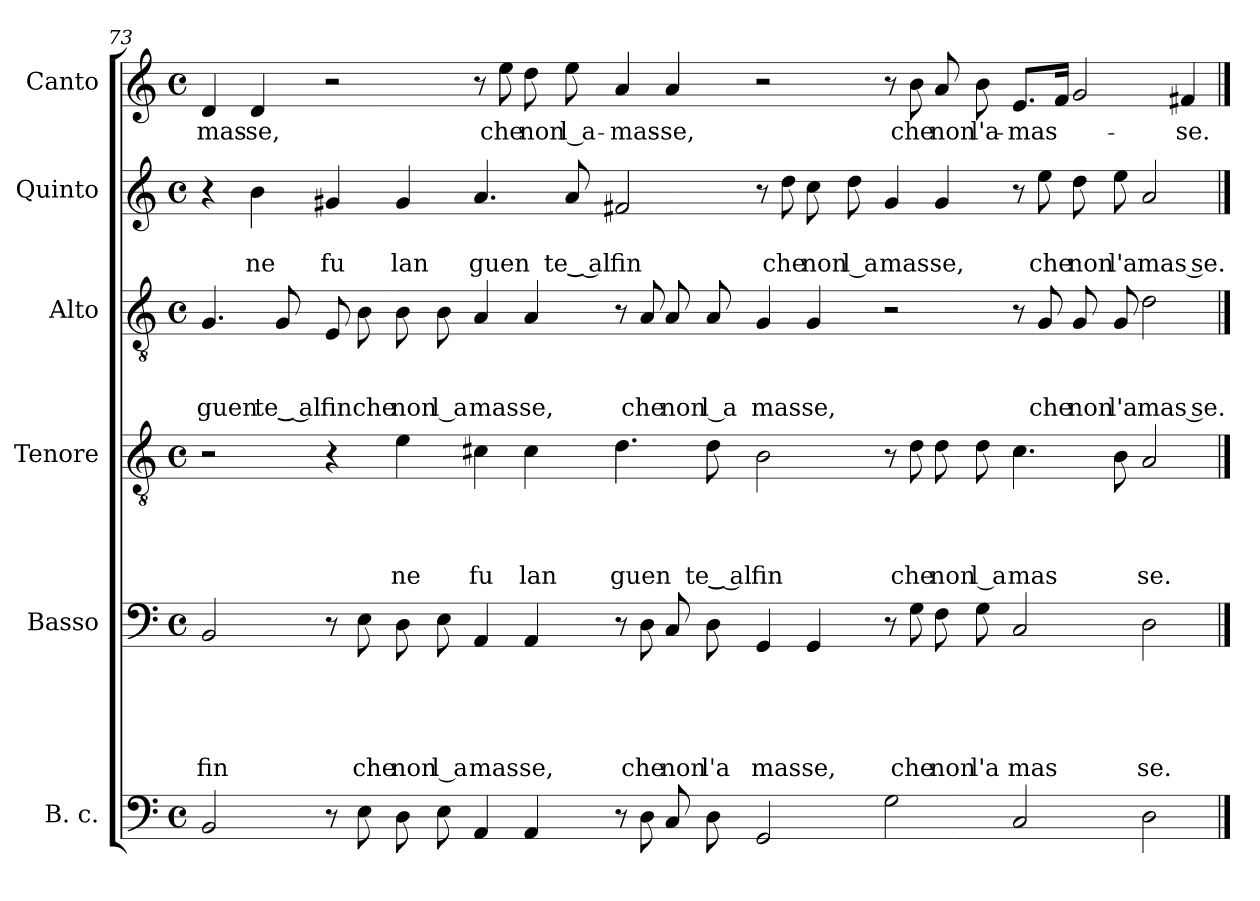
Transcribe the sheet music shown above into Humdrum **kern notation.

**kern	**kern	**text	**text	**text	**text	**text	**kern	**text	**text	**text	**text	**kern	**text	**text	**text	**kern	**text	**text	**kern	**text
*part6	*part5	*part5	*part5	*part5	*part5	*part5	*part4	*part4	*part4	*part4	*part4	*part3	*part3	*part3	*part3	*part2	*part2	*part2	*part1	*part1
*staff6	*staff5	*staff5	*staff5	*staff5	*staff5	*staff5	*staff4	*staff4	*staff4	*staff4	*staff4	*staff3	*staff3	*staff3	*staff3	*staff2	*staff2	*staff2	*staff1	*staff1
*I"B. c.	*I"Basso	*	*	*	*	*	*I"Tenore	*	*	*	*	*I"Alto	*	*	*	*I"Quinto	*	*	*I"Canto	*
!!LO:LB:g=z
*clefF4	*clefF4	*	*	*	*	*	*clefGv2	*	*	*	*	*clefGv2	*	*	*	*clefG2	*	*	*clefG2	*
*k[]	*k[]	*	*	*	*	*	*k[]	*	*	*	*	*k[]	*	*	*	*k[]	*	*	*k[]	*
*C:	*C:	*	*	*	*	*	*C:	*	*	*	*	*C:	*	*	*	*C:	*	*	*C:	*
*M4/4	*M4/4	*	*	*	*	*	*M4/4	*	*	*	*	*M4/4	*	*	*	*M4/4	*	*	*M4/4	*
*met(c)	*met(c)	*	*	*	*	*	*met(c)	*	*	*	*	*met(c)	*	*	*	*met(c)	*	*	*met(c)	*
=73	=73	=73	=73	=73	=73	=73	=73	=73	=73	=73	=73	=73	=73	=73	=73	=73	=73	=73	=73	=73
!	!	!	!	!	!	!LO:LY:b	!	!	!	!	!	!	!	!	!LO:LY:b	!	!	!	!	!LO:LY:b
2BB/	2BB/	.	.	.	.	fin	2r	.	.	.	.	4.G/	.	.	-guen	4r	.	.	4d/	mas-
!	!	!	!	!	!	!	!	!	!	!	!	!	!	!	!	!	!	!LO:LY:b	!	!LO:LY:b
.	.	.	.	.	.	.	.	.	.	.	.	.	.	.	.	4b\	.	ne	4d/	-se,
!	!	!	!	!	!	!	!	!	!	!	!	!	!	!	!LO:LY:b:rj	!	!	!	!	!
.	.	.	.	.	.	.	.	.	.	.	.	8G/	.	.	te‿ al	.	.	.	.	.
!	!	!	!	!	!	!	!	!	!	!	!	!	!	!	!LO:LY:b	!	!	!LO:LY:b	!	!
8r	8r	.	.	.	.	.	4r	.	.	.	.	8E/	.	.	fin	4g#X/	.	fu	2r	.
!	!	!	!	!	!	!LO:LY:b	!	!	!	!	!	!	!	!	!LO:LY:b	!	!	!	!	!
8E\	8E\	.	.	.	.	che	.	.	.	.	.	8B\	.	.	che	.	.	.	.	.
!	!	!	!	!	!	!LO:LY:b	!	!	!	!	!LO:LY:b	!	!	!	!LO:LY:b	!	!	!LO:LY:b	!	!
8D\	8D\	.	.	.	.	non	4e\	.	.	.	ne	8B\	.	.	non	4g#/	.	lan	.	.
!	!	!	!	!	!	!LO:LY:b:rj	!	!	!	!	!	!	!	!	!LO:LY:b:rj	!	!	!	!	!
8E\	8E\	.	.	.	.	l a	.	.	.	.	.	8B\	.	.	l a	.	.	.	.	.
!	!	!	!	!	!	!LO:LY:b	!	!	!	!	!LO:LY:b	!	!	!	!LO:LY:b	!	!	!LO:LY:b	!	!
4AA/	4AA/	.	.	.	.	mas	4c#X\	.	.	.	fu	4A/	.	.	mas	4.a/	.	guen	8r	.
!	!	!	!	!	!	!	!	!	!	!	!	!	!	!	!	!	!	!	!	!LO:LY:b
.	.	.	.	.	.	.	.	.	.	.	.	.	.	.	.	.	.	.	8ee\	che
!	!	!	!	!	!	!LO:LY:b	!	!	!	!	!LO:LY:b	!	!	!	!LO:LY:b	!	!	!	!	!LO:LY:b
4AA/	4AA/	.	.	.	.	se,	4c#\	.	.	.	lan	4A/	.	.	se,	.	.	.	8dd\	non
!	!	!	!	!	!	!	!	!	!	!	!	!	!	!	!	!	!	!LO:LY:b:rj	!	!LO:LY:b:rj
.	.	.	.	.	.	.	.	.	.	.	.	.	.	.	.	8a/	.	te‿ al	8ee\	l a-
!	!	!	!	!	!	!	!	!	!	!	!LO:LY:b	!	!	!	!	!	!	!LO:LY:b	!	!LO:LY:b
8r	8r	.	.	.	.	.	4.d\	.	.	.	guen	8r	.	.	.	2f#X/	.	fin	4a/	-mas-
!	!	!	!	!	!	!LO:LY:b	!	!	!	!	!	!	!	!	!LO:LY:b	!	!	!	!	!
8D\	8D\	.	.	.	.	che	.	.	.	.	.	8A/	.	.	che	.	.	.	.	.
!	!	!	!	!	!	!LO:LY:b	!	!	!	!	!	!	!	!	!LO:LY:b	!	!	!	!	!LO:LY:b
8C/	8C/	.	.	.	.	non	.	.	.	.	.	8A/	.	.	non	.	.	.	4a/	-se,
!	!	!	!	!	!	!LO:LY:b	!	!	!	!	!LO:LY:b:rj	!	!	!	!LO:LY:b:rj	!	!	!	!	!
8D\	8D\	.	.	.	.	l'a	8d\	.	.	.	te‿ al	8A/	.	.	l a	.	.	.	.	.
!	!	!	!	!	!	!LO:LY:b	!	!	!	!	!LO:LY:b	!	!	!	!LO:LY:b	!	!	!	!	!
2GG/	4GG/	.	.	.	.	mas	2B\	.	.	.	fin	4G/	.	.	mas	8r	.	.	2r	.
!	!	!	!	!	!	!	!	!	!	!	!	!	!	!	!	!	!	!LO:LY:b	!	!
.	.	.	.	.	.	.	.	.	.	.	.	.	.	.	.	8dd\	.	che	.	.
!	!	!	!	!	!	!LO:LY:b	!	!	!	!	!	!	!	!	!LO:LY:b	!	!	!LO:LY:b	!	!
.	4GG/	.	.	.	.	se,	.	.	.	.	.	4G/	.	.	se,	8cc\	.	non	.	.
!	!	!	!	!	!	!	!	!	!	!	!	!	!	!	!	!	!	!LO:LY:b:rj	!	!
.	.	.	.	.	.	.	.	.	.	.	.	.	.	.	.	8dd\	.	l a	.	.
!	!	!	!	!	!	!	!	!	!	!	!	!	!	!	!	!	!	!LO:LY:b	!	!
2G\	8r	.	.	.	.	.	8r	.	.	.	.	2r	.	.	.	4g#/	.	mas	8r	.
!	!	!	!	!	!	!LO:LY:b	!	!	!	!	!LO:LY:b	!	!	!	!	!	!	!	!	!LO:LY:b
.	8G\	.	.	.	.	che	8d\	.	.	.	che	.	.	.	.	.	.	.	8b\	che
!	!	!	!	!	!	!LO:LY:b	!	!	!	!	!LO:LY:b	!	!	!	!	!	!	!LO:LY:b	!	!LO:LY:b
.	8F\	.	.	.	.	non	8d\	.	.	.	non	.	.	.	.	4g#/	.	se,	8a/	non
!	!	!	!	!	!	!LO:LY:b	!	!	!	!	!LO:LY:b:rj	!	!	!	!	!	!	!	!	!LO:LY:b
.	8G\	.	.	.	.	l'a	8d\	.	.	.	l a	.	.	.	.	.	.	.	8b\	l'a-
!	!	!	!	!	!	!LO:LY:b	!	!	!	!	!LO:LY:b	!	!	!	!	!	!	!	!	!LO:LY:b
2C/	2C/	.	.	.	.	mas	4.c#\	.	.	.	mas	8r	.	.	.	8r	.	.	8.e/L	-mas-
!	!	!	!	!	!	!	!	!	!	!	!	!	!	!	!LO:LY:b	!	!	!LO:LY:b	!	!
.	.	.	.	.	.	.	.	.	.	.	.	8G/	.	.	che	8ee\	.	che	.	.
.	.	.	.	.	.	.	.	.	.	.	.	.	.	.	.	.	.	.	16f/Jk	.
!	!	!	!	!	!	!	!	!	!	!	!	!	!	!	!LO:LY:b	!	!	!LO:LY:b	!	!
.	.	.	.	.	.	.	.	.	.	.	.	8G/	.	.	non	8dd\	.	non	2g/	.
!	!	!	!	!	!	!	!	!	!	!	!	!	!	!	!LO:LY:b	!	!	!LO:LY:b	!	!
.	.	.	.	.	.	.	8B\	.	.	.	.	8G/	.	.	l'a	8ee\	.	l'a	.	.
!	!	!	!	!	!	!LO:LY:b	!	!	!	!	!LO:LY:b	!	!	!	!LO:LY:b	!	!	!LO:LY:b	!	!
2D\	2D\	.	.	.	.	se.	2A/	.	.	.	se.	2d\	.	.	mas se.	2a/	.	mas se.	.	.
!	!	!	!	!	!	!	!	!	!	!	!	!	!	!	!	!	!	!	!	!LO:LY:b
.	.	.	.	.	.	.	.	.	.	.	.	.	.	.	.	.	.	.	4f#X/	-se.
==	==	==	==	==	==	==	==	==	==	==	==	==	==	==	==	==	==	==	==	==
*-	*-	*-	*-	*-	*-	*-	*-	*-	*-	*-	*-	*-	*-	*-	*-	*-	*-	*-	*-	*-
